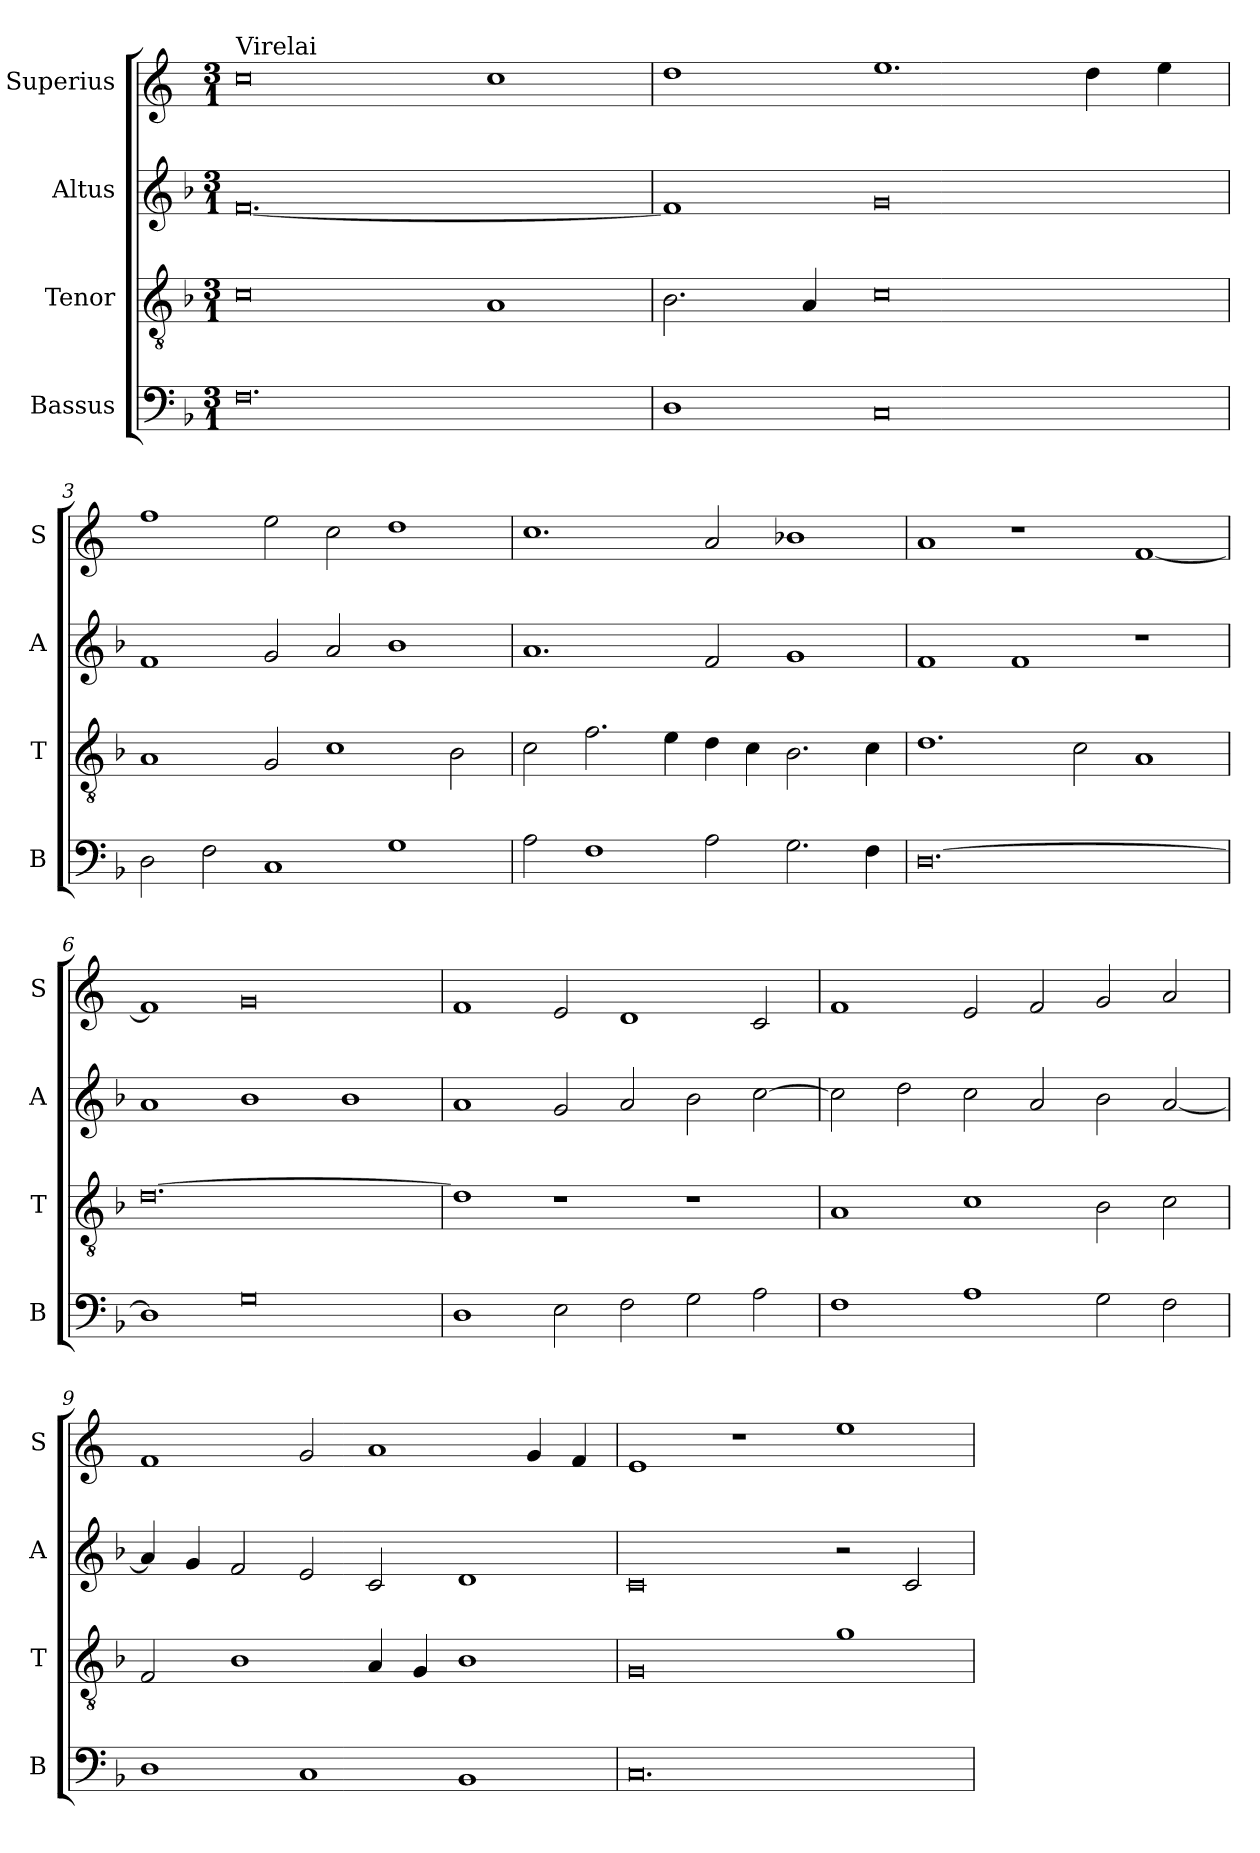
**kern	**kern	**kern	**kern
*part4	*part3	*part2	*part1
*staff4	*staff3	*staff2	*staff1
*I"Bassus	*I"Tenor	*I"Altus	*I"Superius
*I'B	*I'T	*I'A	*I'S
*clefF4	*clefGv2	*clefG2	*clefG2
*k[b-]	*k[b-]	*k[b-]	*k[]
*M3/1	*M3/1	*M3/1	*M3/1
=1	=1	=1	=1
!	!	!	!LO:TX:a:t=Virelai
0.F	0c	[0.f	0cc
.	1A	.	1cc
=2	=2	=2	=2
1D	2.B-\	1f]	1dd
.	4A/	.	.
0C	0c	0g	1.ee
.	.	.	4dd\
.	.	.	4ee\
=3	=3	=3	=3
2D\	1A	1f	1ff
2F\	.	.	.
1C	2G/	2g/	2ee\
.	1c	2a/	2cc\
1G	.	1b-	1dd
.	2B-\	.	.
=4	=4	=4	=4
2A\	2c\	1.a	1.cc
1F	2.f\	.	.
.	4e\	.	.
2A\	4d\	2f/	2a/
.	4c\	.	.
2.G\	2.B-\	1g	1b-X
4F\	4c\	.	.
=5	=5	=5	=5
[0.D	1.d	1f	1a
.	.	1f	1r
.	2c\	.	.
.	1A	1r	[1f
=6	=6	=6	=6
1D]	[0.d	1a	1f]
0G	.	1b-	0g
.	.	1b-	.
=7	=7	=7	=7
1D	1d]	1a	1f
2E\	1r	2g/	2e/
2F\	.	2a/	1d
2G\	1r	2b-\	.
2A\	.	[2cc\	2c/
=8	=8	=8	=8
1F	1A	2cc\]	1f
.	.	2dd\	.
1A	1c	2cc\	2e/
.	.	2a/	2f/
2G\	2B-\	2b-\	2g/
2F\	2c\	[2a/	2a/
=9	=9	=9	=9
1D	2F/	4a/]	1f
.	.	4g/	.
.	1B-	2f/	.
1C	.	2e/	2g/
.	4A/	2c/	1a
.	4G/	.	.
1BB-	1B-	1d	.
.	.	.	4g/
.	.	.	4f/
=10	=10	=10	=10
0.C	0G	0c	1e
.	.	.	1r
.	1g	2r	1ee
.	.	2c/	.
=	=	=	=
*-	*-	*-	*-
